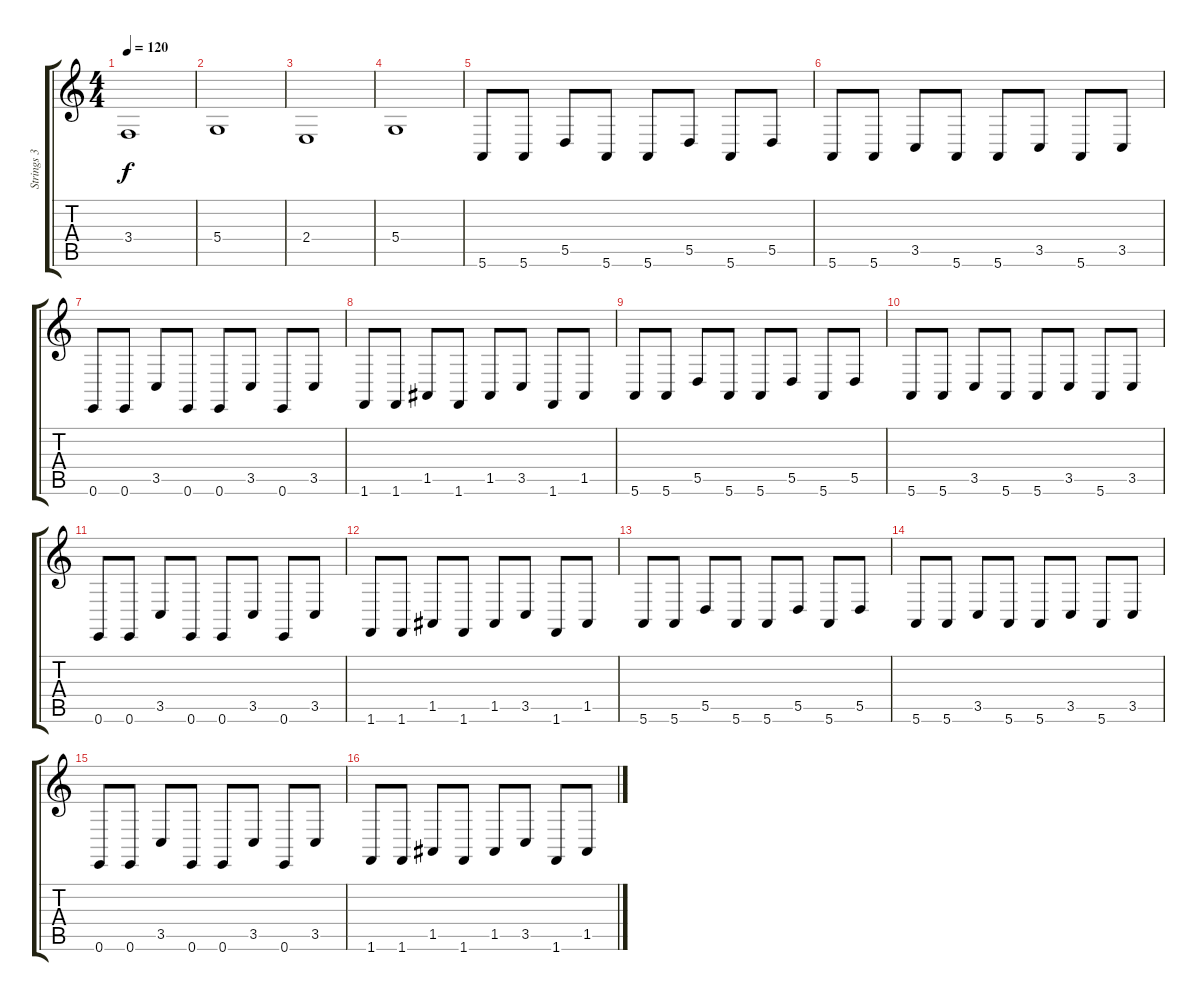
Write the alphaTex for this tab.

\track ("Strings 3" "Strings 3") {instrument stringensemble1}
\staff {score tabs}
\tuning (E4 B3 G3 D3 A2 E2) {hide}
\ts (4 4)
\tempo 120
\clef g2
\ks c
3.4.1{dy f} |
5.4.1 |
2.4.1 |
5.4.1 |
5.6.8{volume 14 instrument stringensemble1} 5.6.8 5.5.8 5.6.8 5.6.8 5.5.8 5.6.8 5.5.8 |
5.6.8 5.6.8 3.5.8 5.6.8 5.6.8 3.5.8 5.6.8 3.5.8 |
0.6.8 0.6.8 3.5.8 0.6.8 0.6.8 3.5.8 0.6.8 3.5.8 |
1.6.8 1.6.8 1.5.8 1.6.8 1.5.8 3.5.8 1.6.8 1.5.8 |
5.6.8{volume 14 instrument stringensemble1} 5.6.8 5.5.8 5.6.8 5.6.8 5.5.8 5.6.8 5.5.8 |
5.6.8 5.6.8 3.5.8 5.6.8 5.6.8 3.5.8 5.6.8 3.5.8 |
0.6.8 0.6.8 3.5.8 0.6.8 0.6.8 3.5.8 0.6.8 3.5.8 |
1.6.8 1.6.8 1.5.8 1.6.8 1.5.8 3.5.8 1.6.8 1.5.8 |
5.6.8{volume 14 instrument stringensemble1} 5.6.8 5.5.8 5.6.8 5.6.8 5.5.8 5.6.8 5.5.8 |
5.6.8 5.6.8 3.5.8 5.6.8 5.6.8 3.5.8 5.6.8 3.5.8 |
0.6.8 0.6.8 3.5.8 0.6.8 0.6.8 3.5.8 0.6.8 3.5.8 |
1.6.8 1.6.8 1.5.8 1.6.8 1.5.8 3.5.8 1.6.8 1.5.8
